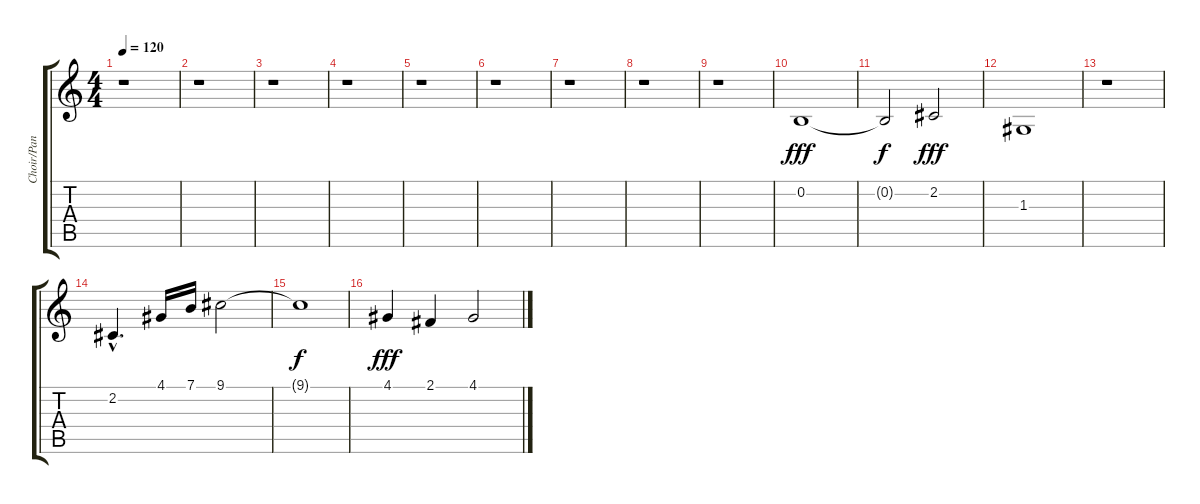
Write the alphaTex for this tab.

\track ("Choir/Pan Pipes" "Choir/Pan ") {instrument choiraahs}
\staff {score tabs}
\tuning (E4 B3 G3 D3 A2 E2) {hide}
\ts (4 4)
\tempo 120
\clef g2
\ks c
r.1{dy fff} |
r.1 |
r.1 |
r.1 |
r.1 |
r.1 |
r.1 |
r.1 |
r.1 |
0.2.1{volume 8 instrument acousticguitarsteel} |
0.2{t}.2{dy f} 2.2.2{dy fff} |
1.3.1 |
r.1 |
2.2{hac}.4{d volume 12 instrument synthstrings1} 4.1.16 7.1.16 9.1.2 |
9.1{t}.1{dy f} |
4.1.4{dy fff} 2.1.4 4.1.2
